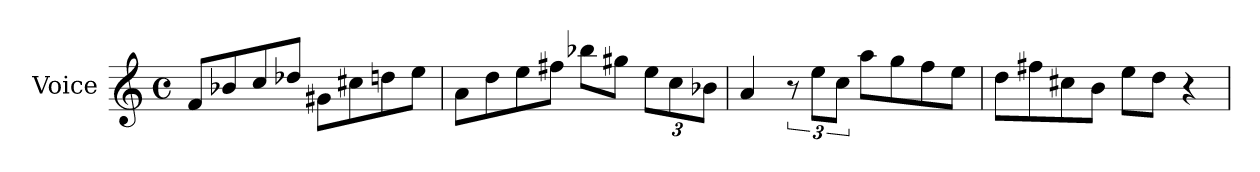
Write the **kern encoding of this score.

**kern
*part1
*staff1
*I"Voice
*I'Voice
*clefG2
*M4/4
*met(c)
=1
8f/L
8b-X/
8cc/
8dd-X/J
8g#X\L
8cc#X\
8ddn\
8ee\J
=2
8a\L
8dd\
8ee\
8ff#X\J
8bb-X\L
8gg#X\J
12ee\L
12cc\
12b-X\J
=3
4a/
12r
12ee\L
12cc\J
8aa\L
8gg\
8ff\
8ee\J
=4
8dd\L
8ff#X\
8cc#X\
8b\J
8ee\L
8dd\J
4r
=
*-
